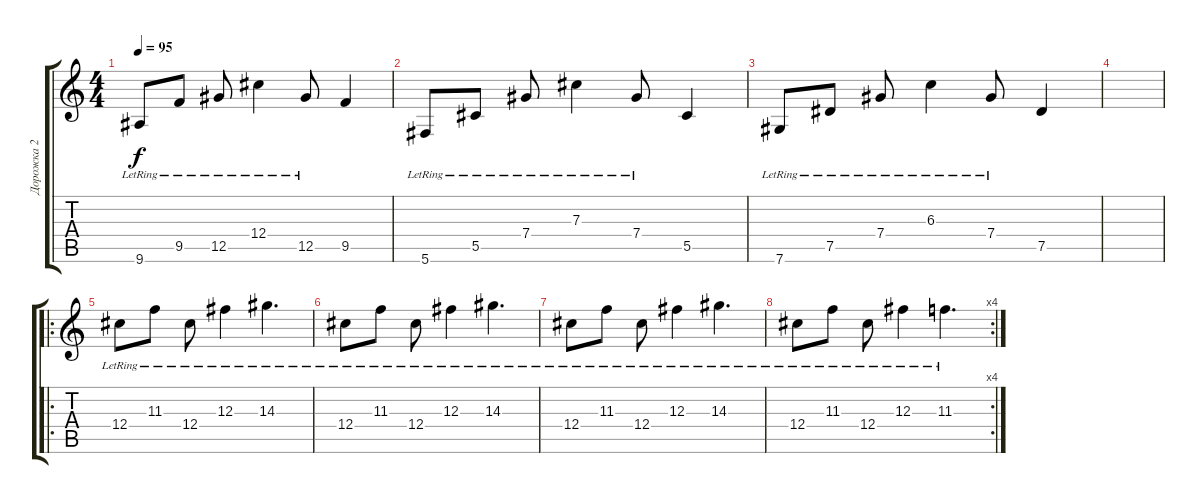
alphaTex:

\track ("Дорожка 2" "Дорожка 2") {instrument acousticguitarsteel}
\staff {score tabs}
\tuning (Eb4 Bb3 Gb3 Db3 Ab2 Db2) {hide}
\ts (4 4)
\tempo 95
\clef g2
\ks c
9.6{lr}.8{dy f} 9.5{lr}.8 12.5{lr}.8 12.4{lr}.4 12.5{lr}.8 9.5.4 |
5.6{lr}.8 5.5{lr}.8 7.4{lr}.8 7.3{lr}.4 7.4{lr}.8 5.5.4 |
7.6{lr}.8 7.5{lr}.8 7.4{lr}.8 6.3{lr}.4 7.4{lr}.8 7.5.4 |
|
\ro
12.4{lr}.8 11.3{lr}.8 12.4{lr}.8 12.3{lr}.4 14.3{lr}.4{d} |
12.4{lr}.8 11.3{lr}.8 12.4{lr}.8 12.3{lr}.4 14.3{lr}.4{d} |
12.4{lr}.8 11.3{lr}.8 12.4{lr}.8 12.3{lr}.4 14.3{lr}.4{d} |
\rc 4
12.4{lr}.8 11.3{lr}.8 12.4{lr}.8 12.3{lr}.4 11.3{lr}.4{d}
